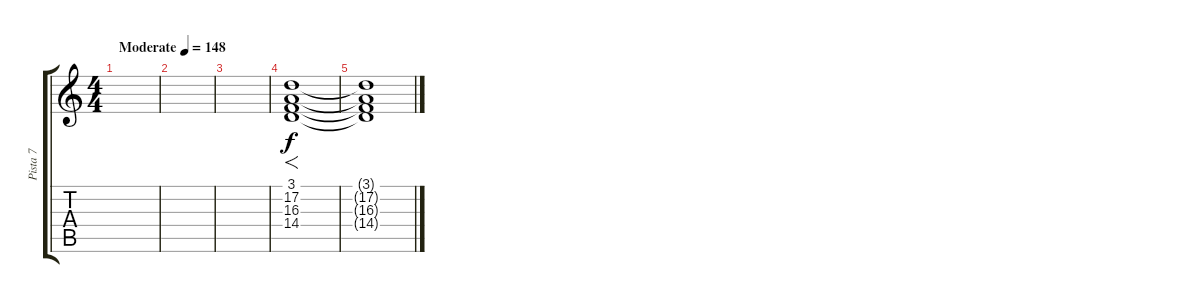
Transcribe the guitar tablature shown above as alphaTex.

\track ("Pista 7" "Pista 7") {instrument choiraahs}
\staff {score tabs}
\tuning (D4 A3 F3 C3 G2 C2) {hide}
\ts (4 4)
\tempo (148 "Moderate")
\clef g2
\ks c
|
|
|
(3.1 17.2 16.3 14.4).1{f} |
(3.1{t} 17.2{t} 16.3{t} 14.4{t}).1
